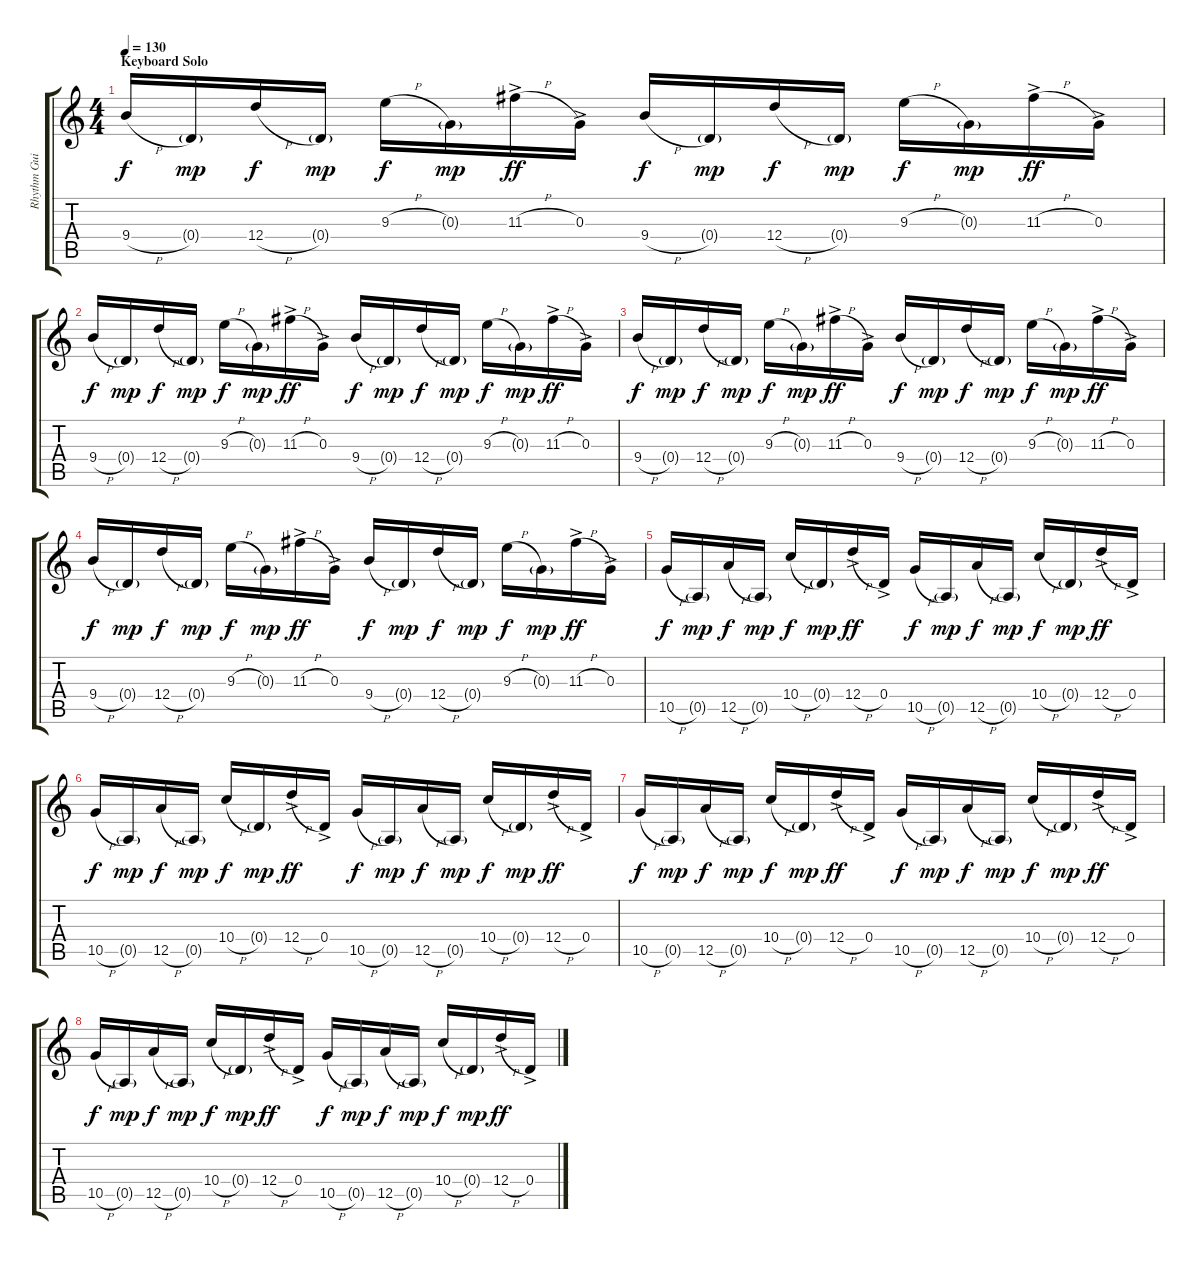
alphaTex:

\track ("Rhythm Guitar 1" "Rhythm Gui") {instrument overdrivenguitar}
\staff {score tabs}
\tuning (E4 B3 G3 D3 A2 E2) {hide}
\ts (4 4)
\section ("" "Keyboard Solo")
\tempo 130
\clef g2
\ks c
9.4{h}.16{dy f} 0.4{g}.16{dy mp} 12.4{h}.16{dy f} 0.4{g}.16{dy mp} 9.3{h}.16{dy f} 0.3{g}.16{dy mp} 11.3{h ac}.16{dy ff} 0.3{ac}.16 9.4{h}.16{dy f} 0.4{g}.16{dy mp} 12.4{h}.16{dy f} 0.4{g}.16{dy mp} 9.3{h}.16{dy f} 0.3{g}.16{dy mp} 11.3{h ac}.16{dy ff} 0.3{ac}.16 |
9.4{h}.16{dy f} 0.4{g}.16{dy mp} 12.4{h}.16{dy f} 0.4{g}.16{dy mp} 9.3{h}.16{dy f} 0.3{g}.16{dy mp} 11.3{h ac}.16{dy ff} 0.3{ac}.16 9.4{h}.16{dy f} 0.4{g}.16{dy mp} 12.4{h}.16{dy f} 0.4{g}.16{dy mp} 9.3{h}.16{dy f} 0.3{g}.16{dy mp} 11.3{h ac}.16{dy ff} 0.3{ac}.16 |
9.4{h}.16{dy f} 0.4{g}.16{dy mp} 12.4{h}.16{dy f} 0.4{g}.16{dy mp} 9.3{h}.16{dy f} 0.3{g}.16{dy mp} 11.3{h ac}.16{dy ff} 0.3{ac}.16 9.4{h}.16{dy f} 0.4{g}.16{dy mp} 12.4{h}.16{dy f} 0.4{g}.16{dy mp} 9.3{h}.16{dy f} 0.3{g}.16{dy mp} 11.3{h ac}.16{dy ff} 0.3{ac}.16 |
9.4{h}.16{dy f} 0.4{g}.16{dy mp} 12.4{h}.16{dy f} 0.4{g}.16{dy mp} 9.3{h}.16{dy f} 0.3{g}.16{dy mp} 11.3{h ac}.16{dy ff} 0.3{ac}.16 9.4{h}.16{dy f} 0.4{g}.16{dy mp} 12.4{h}.16{dy f} 0.4{g}.16{dy mp} 9.3{h}.16{dy f} 0.3{g}.16{dy mp} 11.3{h ac}.16{dy ff} 0.3{ac}.16 |
10.5{h}.16{dy f} 0.5{g}.16{dy mp} 12.5{h}.16{dy f} 0.5{g}.16{dy mp} 10.4{h}.16{dy f} 0.4{g}.16{dy mp} 12.4{h ac}.16{dy ff} 0.4{ac}.16 10.5{h}.16{dy f} 0.5{g}.16{dy mp} 12.5{h}.16{dy f} 0.5{g}.16{dy mp} 10.4{h}.16{dy f} 0.4{g}.16{dy mp} 12.4{h ac}.16{dy ff} 0.4{ac}.16 |
10.5{h}.16{dy f} 0.5{g}.16{dy mp} 12.5{h}.16{dy f} 0.5{g}.16{dy mp} 10.4{h}.16{dy f} 0.4{g}.16{dy mp} 12.4{h ac}.16{dy ff} 0.4{ac}.16 10.5{h}.16{dy f} 0.5{g}.16{dy mp} 12.5{h}.16{dy f} 0.5{g}.16{dy mp} 10.4{h}.16{dy f} 0.4{g}.16{dy mp} 12.4{h ac}.16{dy ff} 0.4{ac}.16 |
10.5{h}.16{dy f} 0.5{g}.16{dy mp} 12.5{h}.16{dy f} 0.5{g}.16{dy mp} 10.4{h}.16{dy f} 0.4{g}.16{dy mp} 12.4{h ac}.16{dy ff} 0.4{ac}.16 10.5{h}.16{dy f} 0.5{g}.16{dy mp} 12.5{h}.16{dy f} 0.5{g}.16{dy mp} 10.4{h}.16{dy f} 0.4{g}.16{dy mp} 12.4{h ac}.16{dy ff} 0.4{ac}.16 |
10.5{h}.16{dy f} 0.5{g}.16{dy mp} 12.5{h}.16{dy f} 0.5{g}.16{dy mp} 10.4{h}.16{dy f} 0.4{g}.16{dy mp} 12.4{h ac}.16{dy ff} 0.4{ac}.16 10.5{h}.16{dy f} 0.5{g}.16{dy mp} 12.5{h}.16{dy f} 0.5{g}.16{dy mp} 10.4{h}.16{dy f} 0.4{g}.16{dy mp} 12.4{h ac}.16{dy ff} 0.4{ac}.16
